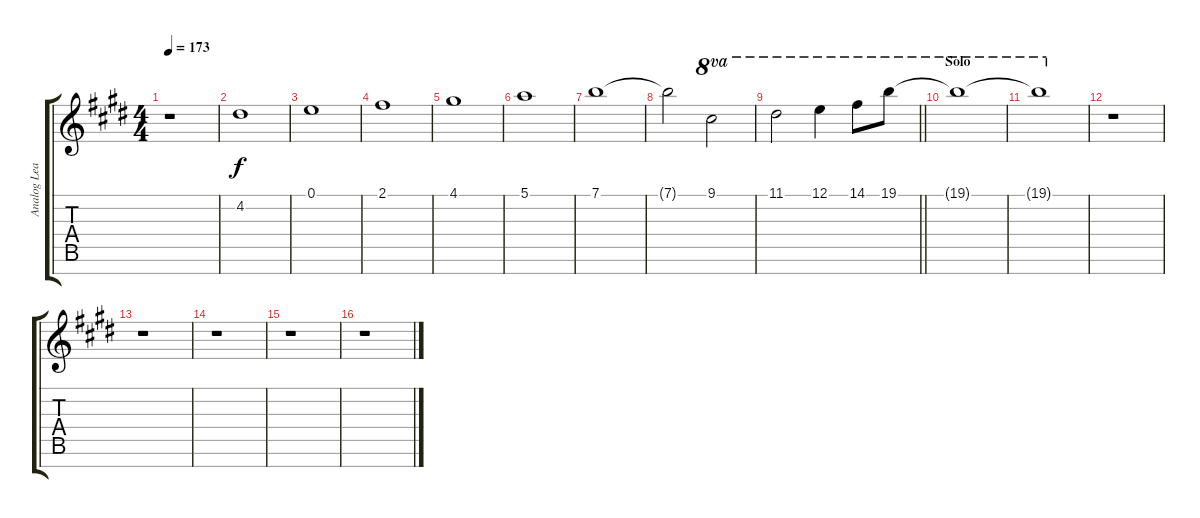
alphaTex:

\track ("Analog Lead" "Analog Lea") {instrument lead3calliope}
\staff {score tabs}
\tuning (E5 B4 G4 D4 A3 E3 B2) {hide}
\ts (4 4)
\tempo 173
\clef g2
\ks e
r.1{dy f} |
4.2.1 |
0.1.1 |
2.1.1 |
4.1.1 |
5.1.1 |
7.1.1 |
7.1{t}.2 9.1.2{ot 8va} |
\barLineRight lightlight
11.1.2{ot 8va} 12.1.4{ot 8va} 14.1.8{ot 8va} 19.1.8{ot 8va} |
\section ("" "Solo")
19.1{t}.1{ot 8va} |
19.1{t}.1{ot 8va} |
r.1 |
r.1 |
r.1 |
r.1 |
r.1
